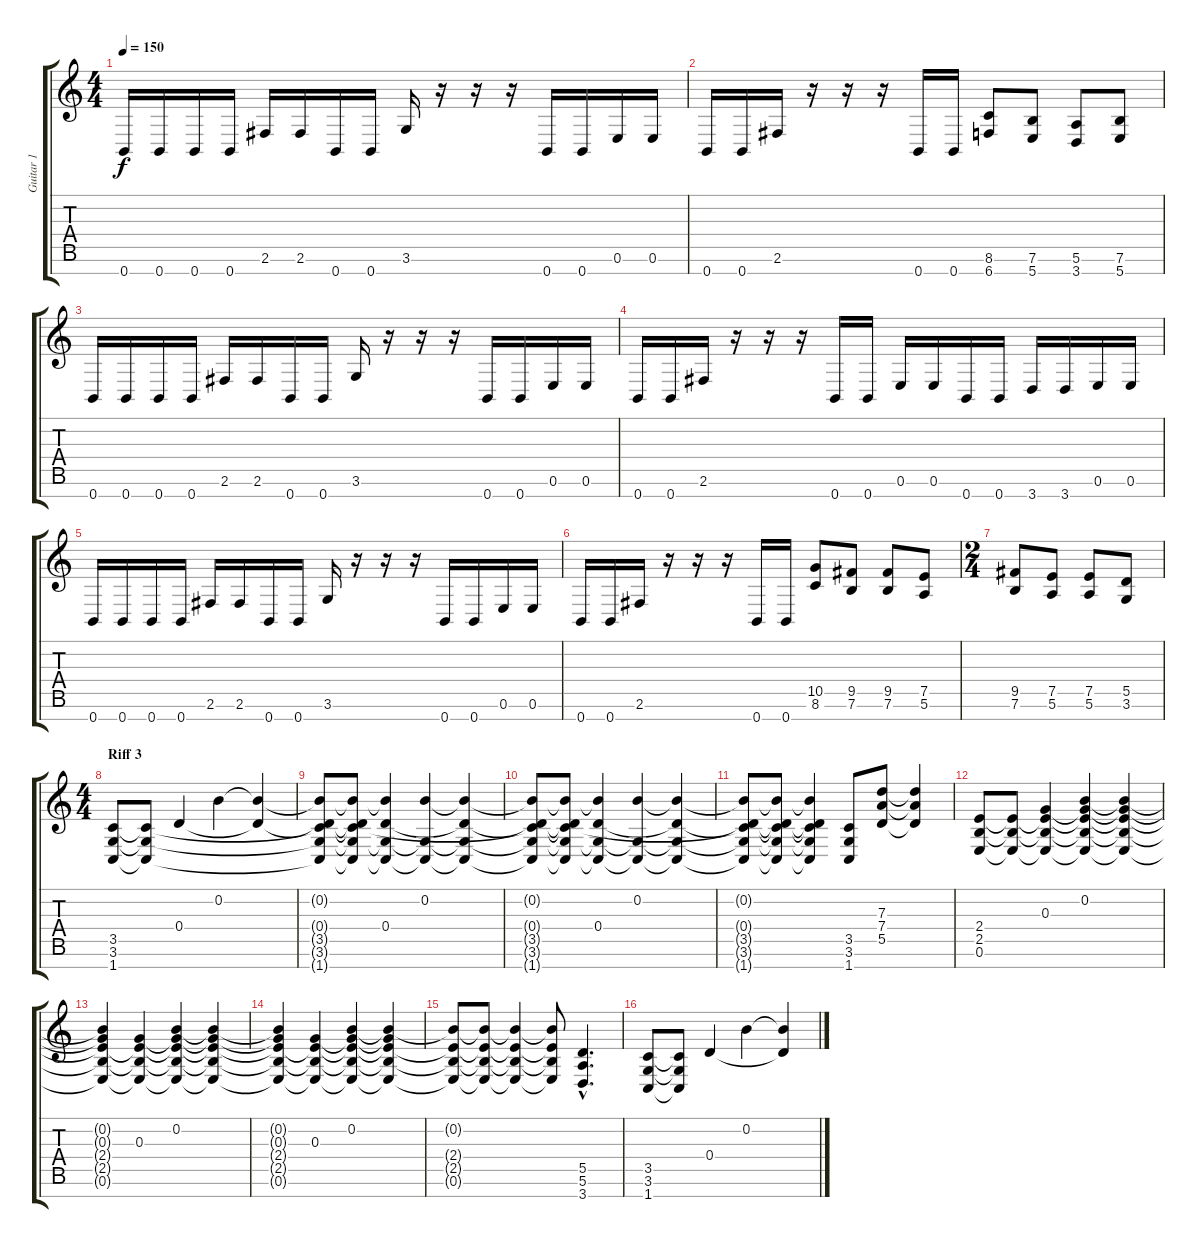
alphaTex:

\track ("Guitar 1" "Guitar 1") {instrument distortionguitar}
\staff {score tabs}
\tuning (E4 B3 G3 D3 A2 E2 B1) {hide}
\ts (4 4)
\tempo 150
\clef g2
\ks c
0.7.16{dy f} 0.7.16 0.7.16 0.7.16 2.6.16 2.6.16 0.7.16 0.7.16 3.6.16 r.16 r.16 r.16 0.7.16 0.7.16 0.6.16 0.6.16 |
0.7.16 0.7.16 2.6.16 r.16 r.16 r.16 0.7.16 0.7.16 (8.6 6.7).8 (7.6 5.7).8 (5.6 3.7).8 (7.6 5.7).8 |
0.7.16 0.7.16 0.7.16 0.7.16 2.6.16 2.6.16 0.7.16 0.7.16 3.6.16 r.16 r.16 r.16 0.7.16 0.7.16 0.6.16 0.6.16 |
0.7.16 0.7.16 2.6.16 r.16 r.16 r.16 0.7.16 0.7.16 0.6.16 0.6.16 0.7.16 0.7.16 3.7.16 3.7.16 0.6.16 0.6.16 |
0.7.16 0.7.16 0.7.16 0.7.16 2.6.16 2.6.16 0.7.16 0.7.16 3.6.16 r.16 r.16 r.16 0.7.16 0.7.16 0.6.16 0.6.16 |
0.7.16 0.7.16 2.6.16 r.16 r.16 r.16 0.7.16 0.7.16 (10.5 8.6).8 (9.5 7.6).8 (9.5 7.6).8 (7.5 5.6).8 |
\ts (2 4)
(9.5 7.6).8 (7.5 5.6).8 (7.5 5.6).8 (5.5 3.6).8 |
\ts (4 4)
\section ("" "Riff 3")
(3.5 3.6 1.7).8 (3.5{t} 3.6{t} 1.7{t}).8 0.4.4 0.2.4 (0.2{t} 0.4{t}).4 |
(0.2{t} 0.4{t} 3.5{t} 3.6{t} 1.7{t}).8 (0.2{t} 0.4{t} 3.5{t} 3.6{t} 1.7{t}).8 (0.2{t} 0.4 3.6{t} 1.7{t}).4 (0.2 3.6{t} 1.7{t}).4 (0.2{t} 0.4{t} 3.6{t} 1.7{t}).4 |
(0.2{t} 0.4{t} 3.5{t} 3.6{t} 1.7{t}).8 (0.2{t} 0.4{t} 3.5{t} 3.6{t} 1.7{t}).8 (0.2{t} 0.4 3.6{t} 1.7{t}).4 (0.2 3.6{t} 1.7{t}).4 (0.2{t} 0.4{t} 3.6{t} 1.7{t}).4 |
(0.2{t} 0.4{t} 3.5{t} 3.6{t} 1.7{t}).8 (0.2{t} 0.4{t} 3.5{t} 3.6{t} 1.7{t}).8 (0.2{t} 0.4{t} 3.5{t} 3.6{t} 1.7{t}).4 (3.5 3.6 1.7).8 (7.3 7.4 5.5).8 (7.3{t} 7.4{t} 5.5{t}).4 |
(2.4 2.5 0.6).8 (2.4{t} 2.5{t} 0.6{t}).8 (0.3 2.4{t} 2.5{t} 0.6{t}).4 (0.2 0.3{t} 2.4{t} 2.5{t} 0.6{t}).4 (0.2{t} 0.3{t} 2.4{t} 2.5{t} 0.6{t}).4 |
(0.2{t} 0.3{t} 2.4{t} 2.5{t} 0.6{t}).4 (0.3 2.4{t} 2.5{t} 0.6{t}).4 (0.2 0.3{t} 2.4{t} 2.5{t} 0.6{t}).4 (0.2{t} 0.3{t} 2.4{t} 2.5{t} 0.6{t}).4 |
(0.2{t} 0.3{t} 2.4{t} 2.5{t} 0.6{t}).4 (0.3 2.4{t} 2.5{t} 0.6{t}).4 (0.2 0.3{t} 2.4{t} 2.5{t} 0.6{t}).4 (0.2{t} 0.3{t} 2.4{t} 2.5{t} 0.6{t}).4 |
(0.2{t} 2.4{t} 2.5{t} 0.6{t}).8 (0.2{t} 2.4{t} 2.5{t} 0.6{t}).8 (0.2{t} 2.4{t} 2.5{t} 0.6{t}).4 (0.2{t} 2.4{t} 2.5{t} 0.6{t}).8 (5.5{hac} 5.6{hac} 3.7{hac}).4{d} |
(3.5 3.6 1.7).8 (3.5{t} 3.6{t} 1.7{t}).8 0.4.4 0.2.4 (0.2{t} 0.4{t}).4
